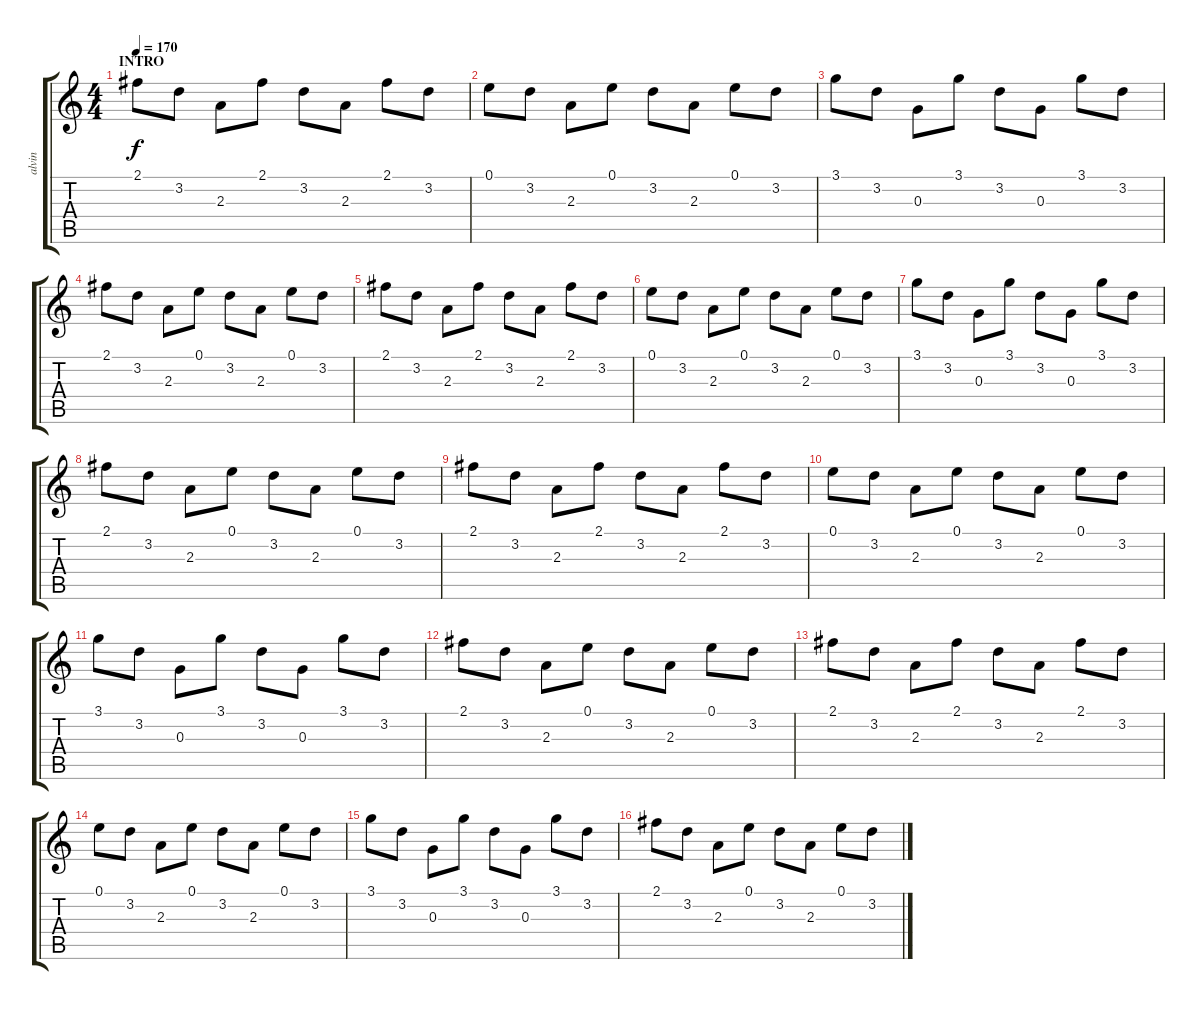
\track ("alvin" "alvin") {instrument distortionguitar}
\staff {score tabs}
\tuning (E4 B3 G3 D3 A2 E2) {hide}
\ts (4 4)
\section ("" "INTRO")
\tempo 170
\clef g2
\ks c
2.1.8{dy f instrument distortionguitar} 3.2.8 2.3.8 2.1.8 3.2.8 2.3.8 2.1.8 3.2.8 |
0.1.8 3.2.8 2.3.8 0.1.8 3.2.8 2.3.8 0.1.8 3.2.8 |
3.1.8 3.2.8 0.3.8 3.1.8 3.2.8 0.3.8 3.1.8 3.2.8 |
2.1.8 3.2.8 2.3.8 0.1.8 3.2.8 2.3.8 0.1.8 3.2.8 |
2.1.8 3.2.8 2.3.8 2.1.8 3.2.8 2.3.8 2.1.8 3.2.8 |
0.1.8 3.2.8 2.3.8 0.1.8 3.2.8 2.3.8 0.1.8 3.2.8 |
3.1.8 3.2.8 0.3.8 3.1.8 3.2.8 0.3.8 3.1.8 3.2.8 |
2.1.8 3.2.8 2.3.8 0.1.8 3.2.8 2.3.8 0.1.8 3.2.8 |
2.1.8 3.2.8 2.3.8 2.1.8 3.2.8 2.3.8 2.1.8 3.2.8 |
0.1.8 3.2.8 2.3.8 0.1.8 3.2.8 2.3.8 0.1.8 3.2.8 |
3.1.8 3.2.8 0.3.8 3.1.8 3.2.8 0.3.8 3.1.8 3.2.8 |
2.1.8 3.2.8 2.3.8 0.1.8 3.2.8 2.3.8 0.1.8 3.2.8 |
2.1.8 3.2.8 2.3.8 2.1.8 3.2.8 2.3.8 2.1.8 3.2.8 |
0.1.8 3.2.8 2.3.8 0.1.8 3.2.8 2.3.8 0.1.8 3.2.8 |
3.1.8 3.2.8 0.3.8 3.1.8 3.2.8 0.3.8 3.1.8 3.2.8 |
2.1.8 3.2.8 2.3.8 0.1.8 3.2.8 2.3.8 0.1.8 3.2.8
